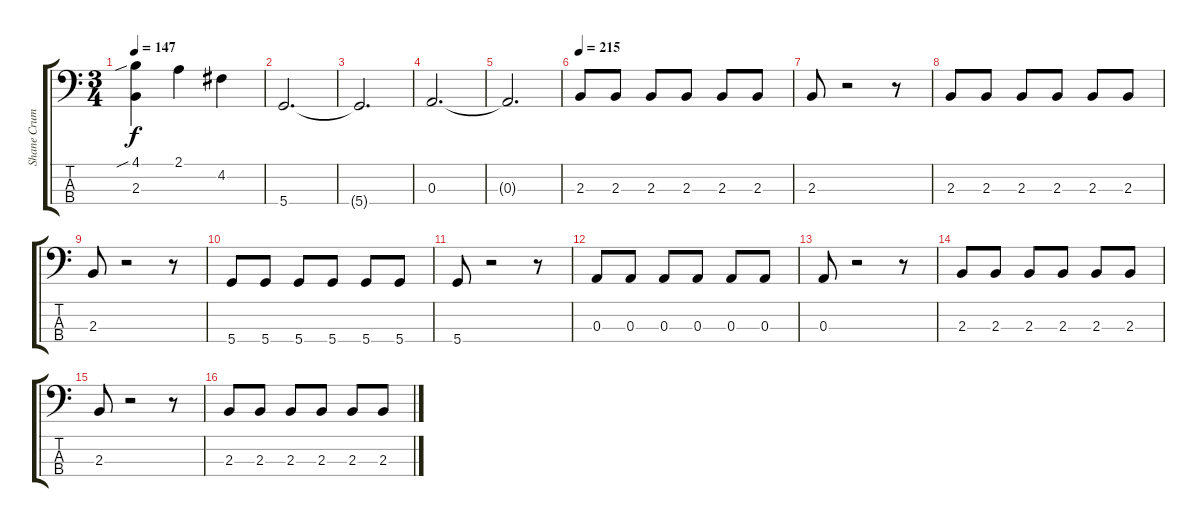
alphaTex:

\track ("Shane Crump - Bass" "Shane Crum") {instrument electricbassfinger}
\staff {score tabs}
\tuning (G2 D2 A1 D1) {hide}
\ts (3 4)
\tempo 147
\clef f4
\ks c
(4.1{sib} 2.3).4{dy f} 2.1.4 4.2.4 |
5.4.2{d} |
5.4{t}.2{d} |
0.3.2{d} |
0.3{t}.2{d} |
\tempo 215
2.3.8 2.3.8 2.3.8 2.3.8 2.3.8 2.3.8 |
2.3.8 r.2 r.8 |
2.3.8 2.3.8 2.3.8 2.3.8 2.3.8 2.3.8 |
2.3.8 r.2 r.8 |
5.4.8 5.4.8 5.4.8 5.4.8 5.4.8 5.4.8 |
5.4.8 r.2 r.8 |
0.3.8 0.3.8 0.3.8 0.3.8 0.3.8 0.3.8 |
0.3.8 r.2 r.8 |
2.3.8 2.3.8 2.3.8 2.3.8 2.3.8 2.3.8 |
2.3.8 r.2 r.8 |
2.3.8 2.3.8 2.3.8 2.3.8 2.3.8 2.3.8
